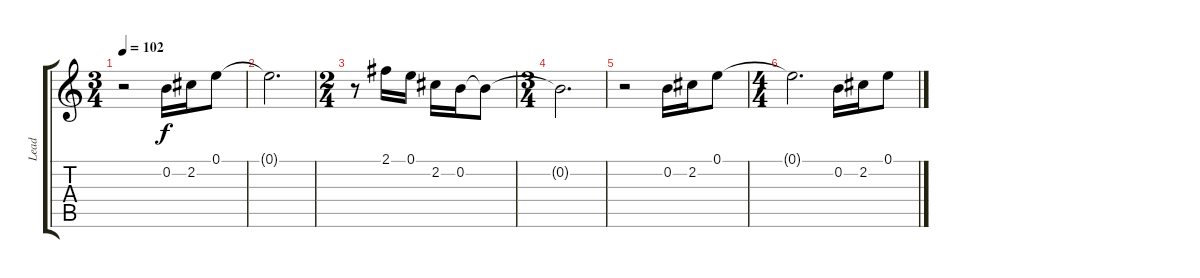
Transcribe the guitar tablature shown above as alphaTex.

\track ("Lead" "Lead") {instrument overdrivenguitar}
\staff {score tabs}
\tuning (E4 B3 G3 D3 A2 E2) {hide}
\ts (3 4)
\tempo 102
\clef g2
\ks c
r.2{dy f} 0.2.16 2.2.16 0.1.8 |
0.1{t}.2{d} |
\ts (2 4)
r.8 2.1.16 0.1.16 2.2.16 0.2.16 0.2{t}.8 |
\ts (3 4)
0.2{t}.2{d} |
r.2 0.2.16 2.2.16 0.1.8 |
\ts (4 4)
0.1{t}.2{d} 0.2.16 2.2.16 0.1.8
